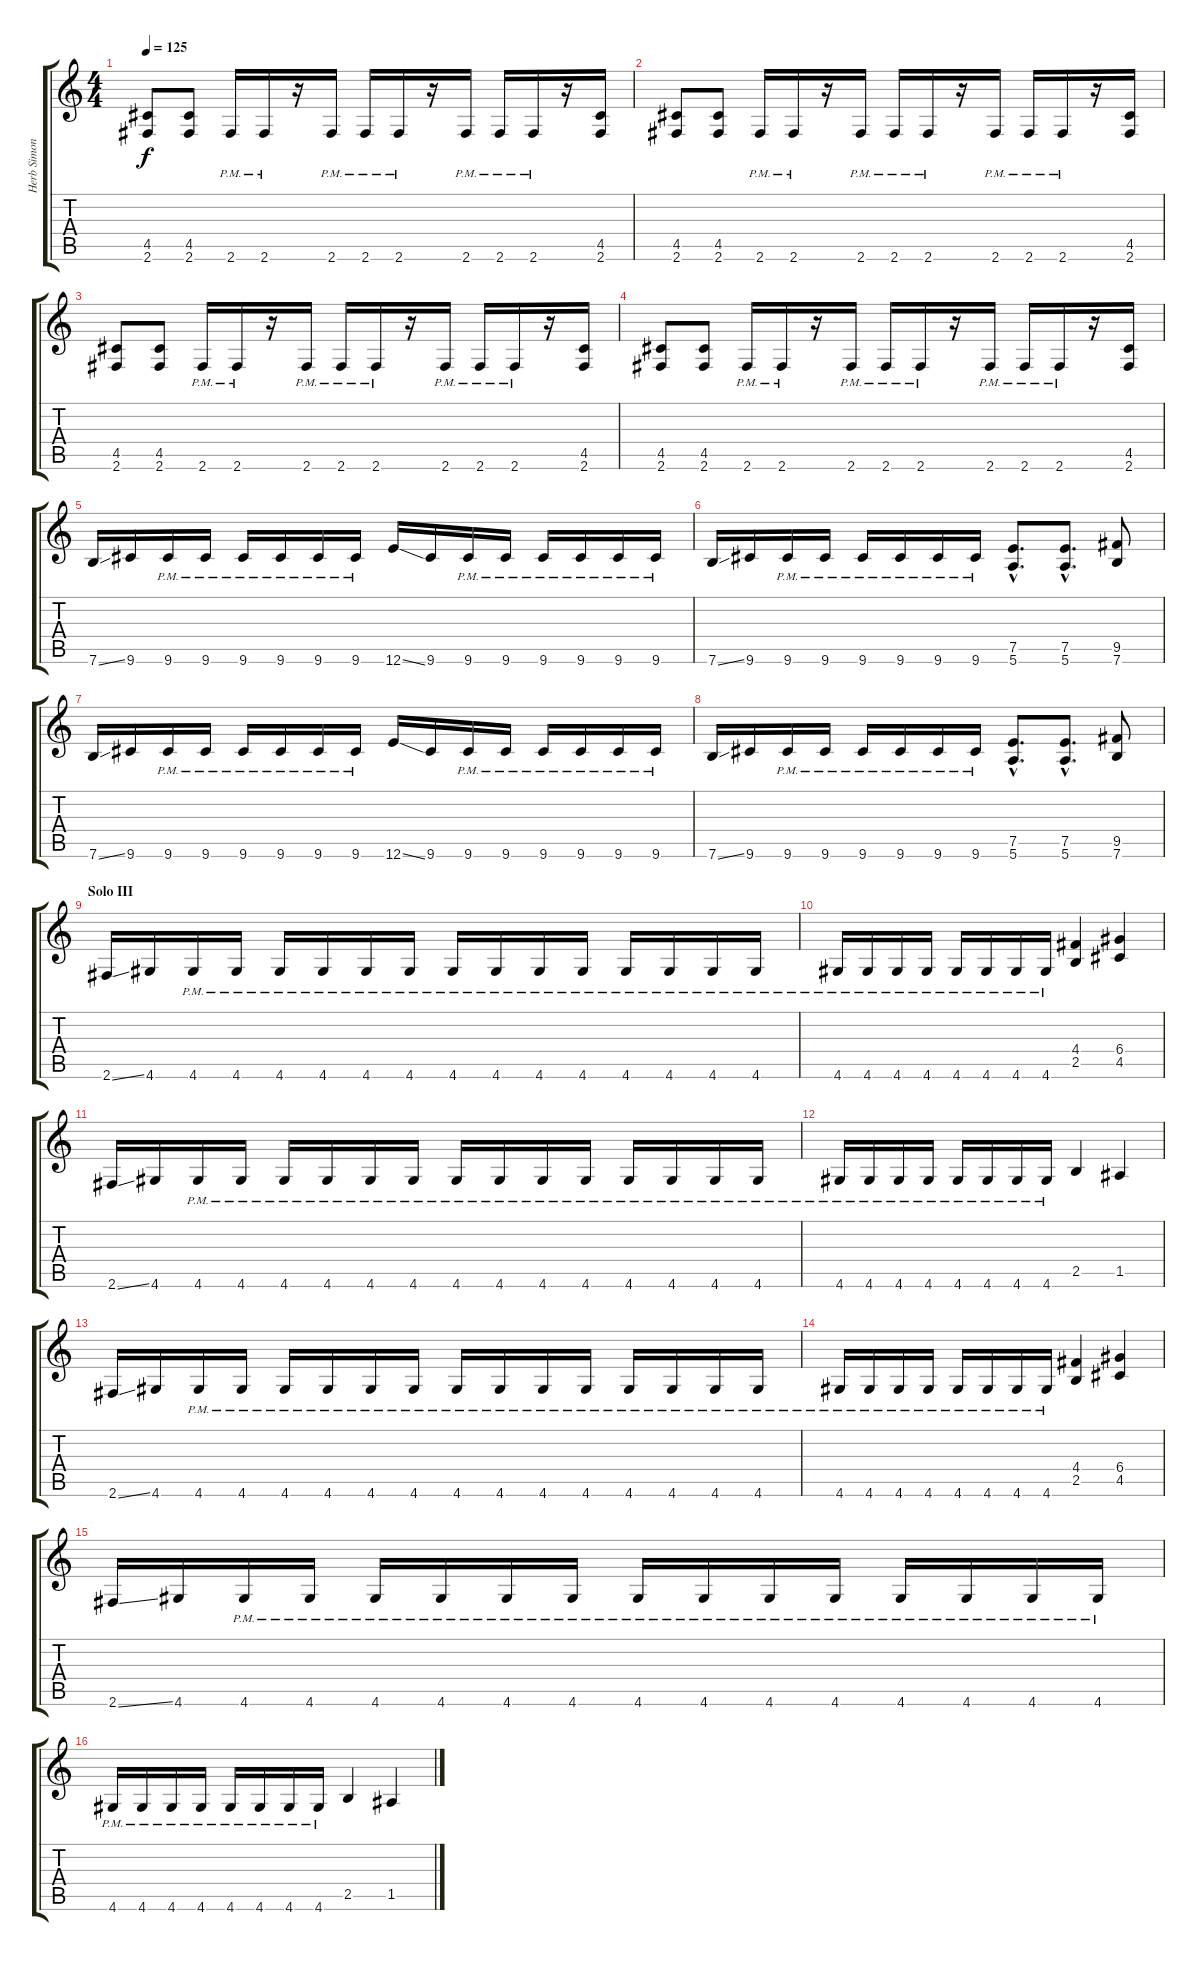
\track ("Herb Simonsen" "Herb Simon") {instrument distortionguitar}
\staff {score tabs}
\tuning (E4 B3 G3 D3 A2 E2) {hide}
\ts (4 4)
\tempo 125
\clef g2
\ks c
(4.5 2.6).8{dy f} (4.5 2.6).8 2.6{pm}.16 2.6{pm}.16 r.16 2.6{pm}.16 2.6{pm}.16 2.6{pm}.16 r.16 2.6{pm}.16 2.6{pm}.16 2.6{pm}.16 r.16 (4.5 2.6).16 |
(4.5 2.6).8 (4.5 2.6).8 2.6{pm}.16 2.6{pm}.16 r.16 2.6{pm}.16 2.6{pm}.16 2.6{pm}.16 r.16 2.6{pm}.16 2.6{pm}.16 2.6{pm}.16 r.16 (4.5 2.6).16 |
(4.5 2.6).8 (4.5 2.6).8 2.6{pm}.16 2.6{pm}.16 r.16 2.6{pm}.16 2.6{pm}.16 2.6{pm}.16 r.16 2.6{pm}.16 2.6{pm}.16 2.6{pm}.16 r.16 (4.5 2.6).16 |
(4.5 2.6).8 (4.5 2.6).8 2.6{pm}.16 2.6{pm}.16 r.16 2.6{pm}.16 2.6{pm}.16 2.6{pm}.16 r.16 2.6{pm}.16 2.6{pm}.16 2.6{pm}.16 r.16 (4.5 2.6).16 |
7.6{ss}.16 9.6.16 9.6{pm}.16 9.6{pm}.16 9.6{pm}.16 9.6{pm}.16 9.6{pm}.16 9.6{pm}.16 12.6{ss}.16 9.6.16 9.6{pm}.16 9.6{pm}.16 9.6{pm}.16 9.6{pm}.16 9.6{pm}.16 9.6{pm}.16 |
7.6{ss}.16 9.6.16 9.6{pm}.16 9.6{pm}.16 9.6{pm}.16 9.6{pm}.16 9.6{pm}.16 9.6{pm}.16 (7.5{hac} 5.6{hac}).8{d} (7.5{hac} 5.6{hac}).8{d} (9.5 7.6).8 |
7.6{ss}.16 9.6.16 9.6{pm}.16 9.6{pm}.16 9.6{pm}.16 9.6{pm}.16 9.6{pm}.16 9.6{pm}.16 12.6{ss}.16 9.6.16 9.6{pm}.16 9.6{pm}.16 9.6{pm}.16 9.6{pm}.16 9.6{pm}.16 9.6{pm}.16 |
7.6{ss}.16 9.6.16 9.6{pm}.16 9.6{pm}.16 9.6{pm}.16 9.6{pm}.16 9.6{pm}.16 9.6{pm}.16 (7.5{hac} 5.6{hac}).8{d} (7.5{hac} 5.6{hac}).8{d} (9.5 7.6).8 |
\section ("" "Solo III")
2.6{ss}.16 4.6.16 4.6{pm}.16 4.6{pm}.16 4.6{pm}.16 4.6{pm}.16 4.6{pm}.16 4.6{pm}.16 4.6{pm}.16 4.6{pm}.16 4.6{pm}.16 4.6{pm}.16 4.6{pm}.16 4.6{pm}.16 4.6{pm}.16 4.6{pm}.16 |
4.6{pm}.16 4.6{pm}.16 4.6{pm}.16 4.6{pm}.16 4.6{pm}.16 4.6{pm}.16 4.6{pm}.16 4.6{pm}.16 (4.4 2.5).4 (6.4 4.5).4 |
2.6{ss}.16 4.6.16 4.6{pm}.16 4.6{pm}.16 4.6{pm}.16 4.6{pm}.16 4.6{pm}.16 4.6{pm}.16 4.6{pm}.16 4.6{pm}.16 4.6{pm}.16 4.6{pm}.16 4.6{pm}.16 4.6{pm}.16 4.6{pm}.16 4.6{pm}.16 |
4.6{pm}.16 4.6{pm}.16 4.6{pm}.16 4.6{pm}.16 4.6{pm}.16 4.6{pm}.16 4.6{pm}.16 4.6{pm}.16 2.5.4 1.5.4 |
2.6{ss}.16 4.6.16 4.6{pm}.16 4.6{pm}.16 4.6{pm}.16 4.6{pm}.16 4.6{pm}.16 4.6{pm}.16 4.6{pm}.16 4.6{pm}.16 4.6{pm}.16 4.6{pm}.16 4.6{pm}.16 4.6{pm}.16 4.6{pm}.16 4.6{pm}.16 |
4.6{pm}.16 4.6{pm}.16 4.6{pm}.16 4.6{pm}.16 4.6{pm}.16 4.6{pm}.16 4.6{pm}.16 4.6{pm}.16 (4.4 2.5).4 (6.4 4.5).4 |
2.6{ss}.16 4.6.16 4.6{pm}.16 4.6{pm}.16 4.6{pm}.16 4.6{pm}.16 4.6{pm}.16 4.6{pm}.16 4.6{pm}.16 4.6{pm}.16 4.6{pm}.16 4.6{pm}.16 4.6{pm}.16 4.6{pm}.16 4.6{pm}.16 4.6{pm}.16 |
4.6{pm}.16 4.6{pm}.16 4.6{pm}.16 4.6{pm}.16 4.6{pm}.16 4.6{pm}.16 4.6{pm}.16 4.6{pm}.16 2.5.4 1.5.4
